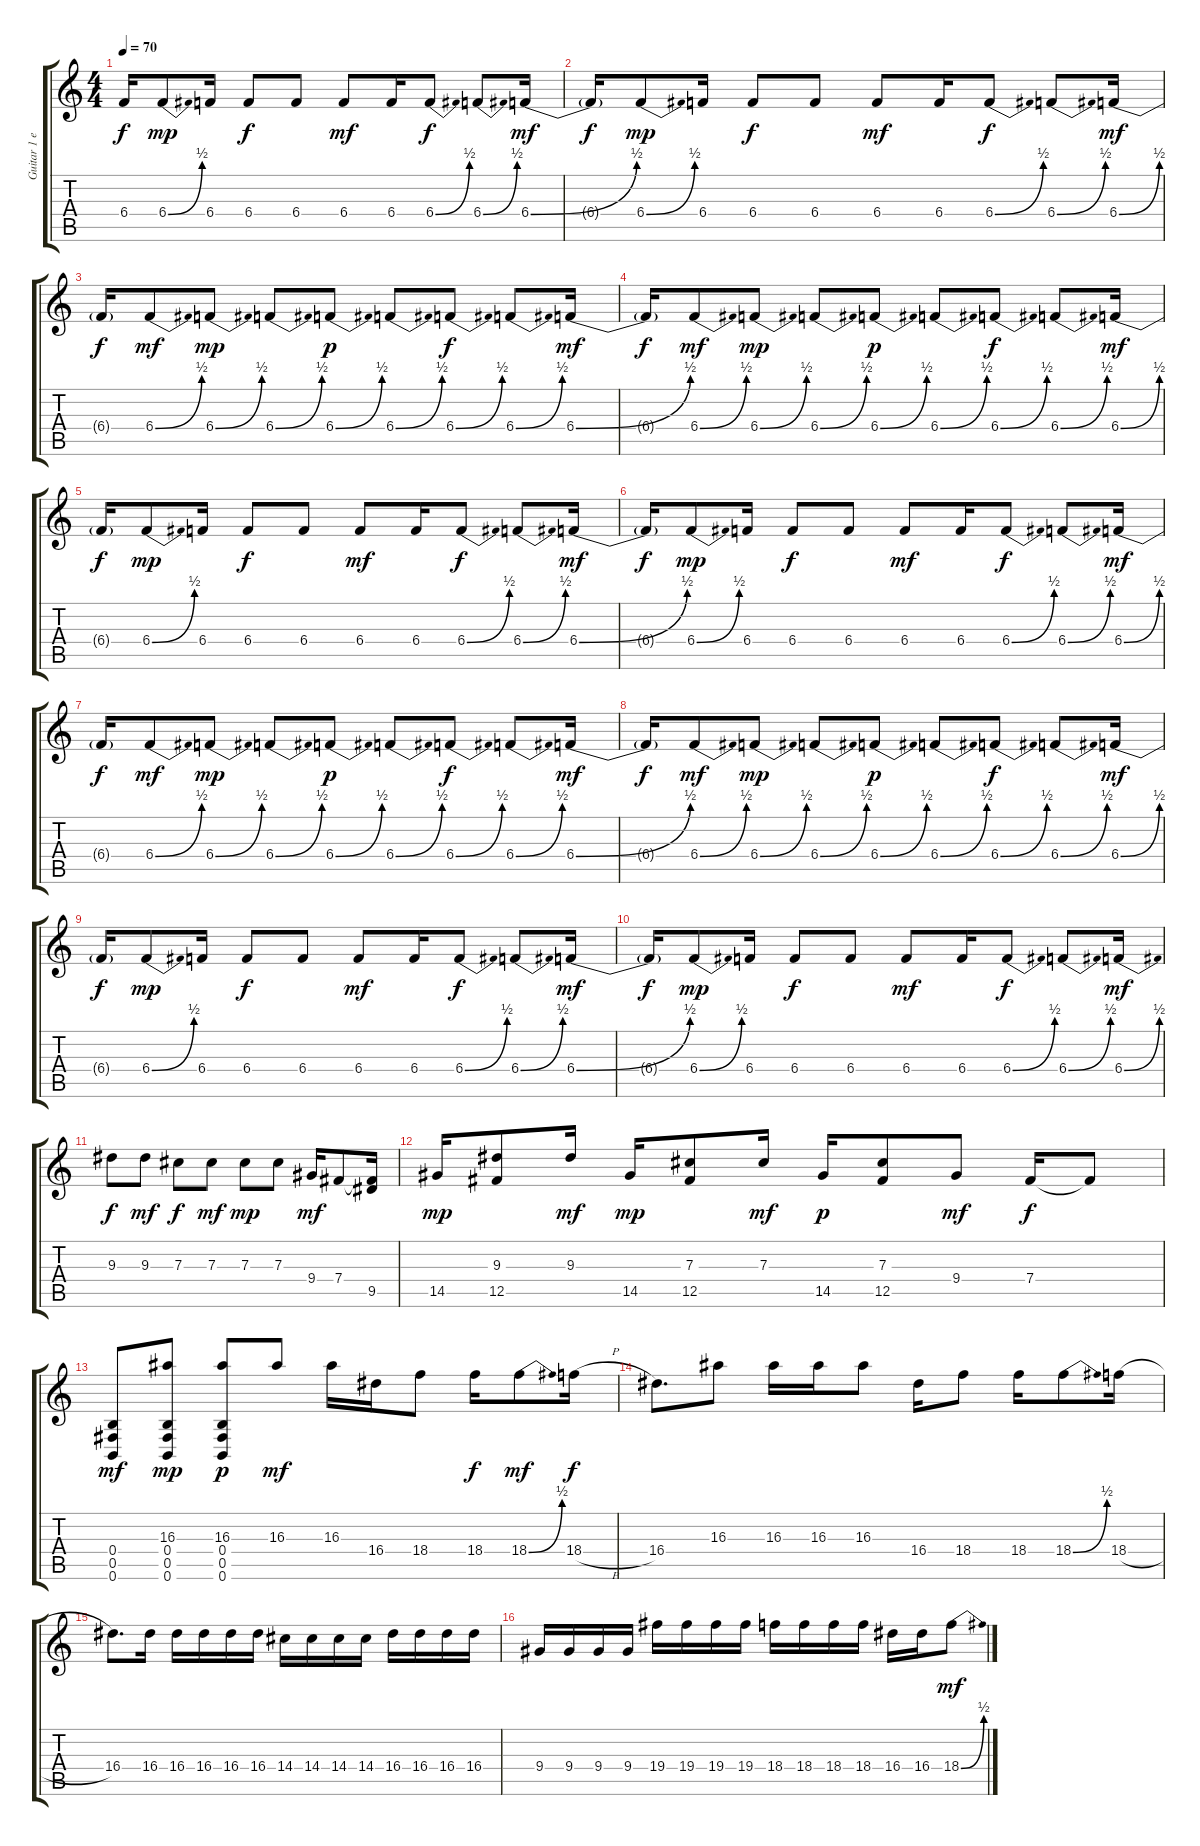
\track ("Guitar 1 effect" "Guitar 1 e") {instrument distortionguitar}
\staff {score tabs}
\tuning (Eb4 B3 Gb3 B2 Gb2 B1) {hide}
\ts (4 4)
\tempo 70
\clef g2
\ks c
6.4{t}.16{dy f} 6.4{be (bend 0 0 60 2)}.8{dy mp} 6.4.16 6.4.8{dy f} 6.4.8 6.4.8{dy mf} 6.4.16 6.4{be (bend 0 0 60 2)}.8{dy f} 6.4{be (bend 0 0 60 2)}.8 6.4{be (bend 0 0 60 2)}.16{dy mf} |
6.4{t}.16{dy f} 6.4{be (bend 0 0 60 2)}.8{dy mp} 6.4.16 6.4.8{dy f} 6.4.8 6.4.8{dy mf} 6.4.16 6.4{be (bend 0 0 60 2)}.8{dy f} 6.4{be (bend 0 0 60 2)}.8 6.4{be (bend 0 0 60 2)}.16{dy mf} |
6.4{t}.16{dy f} 6.4{be (bend 0 0 60 2)}.8{dy mf} 6.4{be (bend 0 0 60 2)}.8{dy mp} 6.4{be (bend 0 0 60 2)}.8 6.4{be (bend 0 0 60 2)}.8{dy p} 6.4{be (bend 0 0 60 2)}.8 6.4{be (bend 0 0 60 2)}.8{dy f} 6.4{be (bend 0 0 60 2)}.8 6.4{be (bend 0 0 60 2)}.16{dy mf} |
6.4{t}.16{dy f} 6.4{be (bend 0 0 60 2)}.8{dy mf} 6.4{be (bend 0 0 60 2)}.8{dy mp} 6.4{be (bend 0 0 60 2)}.8 6.4{be (bend 0 0 60 2)}.8{dy p} 6.4{be (bend 0 0 60 2)}.8 6.4{be (bend 0 0 60 2)}.8{dy f} 6.4{be (bend 0 0 60 2)}.8 6.4{be (bend 0 0 60 2)}.16{dy mf} |
6.4{t}.16{dy f} 6.4{be (bend 0 0 60 2)}.8{dy mp} 6.4.16 6.4.8{dy f} 6.4.8 6.4.8{dy mf} 6.4.16 6.4{be (bend 0 0 60 2)}.8{dy f} 6.4{be (bend 0 0 60 2)}.8 6.4{be (bend 0 0 60 2)}.16{dy mf} |
6.4{t}.16{dy f} 6.4{be (bend 0 0 60 2)}.8{dy mp} 6.4.16 6.4.8{dy f} 6.4.8 6.4.8{dy mf} 6.4.16 6.4{be (bend 0 0 60 2)}.8{dy f} 6.4{be (bend 0 0 60 2)}.8 6.4{be (bend 0 0 60 2)}.16{dy mf} |
6.4{t}.16{dy f} 6.4{be (bend 0 0 60 2)}.8{dy mf} 6.4{be (bend 0 0 60 2)}.8{dy mp} 6.4{be (bend 0 0 60 2)}.8 6.4{be (bend 0 0 60 2)}.8{dy p} 6.4{be (bend 0 0 60 2)}.8 6.4{be (bend 0 0 60 2)}.8{dy f} 6.4{be (bend 0 0 60 2)}.8 6.4{be (bend 0 0 60 2)}.16{dy mf} |
6.4{t}.16{dy f} 6.4{be (bend 0 0 60 2)}.8{dy mf} 6.4{be (bend 0 0 60 2)}.8{dy mp} 6.4{be (bend 0 0 60 2)}.8 6.4{be (bend 0 0 60 2)}.8{dy p} 6.4{be (bend 0 0 60 2)}.8 6.4{be (bend 0 0 60 2)}.8{dy f} 6.4{be (bend 0 0 60 2)}.8 6.4{be (bend 0 0 60 2)}.16{dy mf} |
6.4{t}.16{dy f} 6.4{be (bend 0 0 60 2)}.8{dy mp} 6.4.16 6.4.8{dy f} 6.4.8 6.4.8{dy mf} 6.4.16 6.4{be (bend 0 0 60 2)}.8{dy f} 6.4{be (bend 0 0 60 2)}.8 6.4{be (bend 0 0 60 2)}.16{dy mf} |
6.4{t}.16{dy f} 6.4{be (bend 0 0 60 2)}.8{dy mp} 6.4.16 6.4.8{dy f} 6.4.8 6.4.8{dy mf} 6.4.16 6.4{be (bend 0 0 60 2)}.8{dy f} 6.4{be (bend 0 0 60 2)}.8 6.4{be (bend 0 0 60 2)}.16{dy mf} |
9.3.8{dy f} 9.3.8{dy mf} 7.3.8{dy f} 7.3.8{dy mf} 7.3.8{dy mp} 7.3.8 9.4.16{dy mf} 7.4.8 (7.4{t} 9.5).16 |
14.5.16{dy mp} (9.3 12.5).8 9.3.16{dy mf} 14.5.16{dy mp} (7.3 12.5).8 7.3.16{dy mf} 14.5.16{dy p} (7.3 12.5).8 9.4.8{dy mf} 7.4.16{dy f} 7.4{t}.8 |
(0.4 0.5 0.6).8{dy mf} (16.3 0.4 0.5 0.6).8{dy mp} (16.3 0.4 0.5 0.6).8{dy p} 16.3.8{dy mf} 16.3.16 16.4.16 18.4.8 18.4.16{dy f} 18.4{be (bend 0 0 60 2)}.8{dy mf} 18.4{h}.16{dy f} |
16.4.8{d} 16.3.8 16.3.16 16.3.16 16.3.8 16.4.16 18.4.8 18.4.16 18.4{be (bend 0 0 60 2)}.8 18.4{h}.16 |
16.4.8{d} 16.4.16 16.4.16 16.4.16 16.4.16 16.4.16 14.4.16 14.4.16 14.4.16 14.4.16 16.4.16 16.4.16 16.4.16 16.4.16 |
9.4.16 9.4.16 9.4.16 9.4.16 19.4.16 19.4.16 19.4.16 19.4.16 18.4.16 18.4.16 18.4.16 18.4.16 16.4.16 16.4.16 18.4{be (bend 0 0 60 2)}.8{dy mf}
